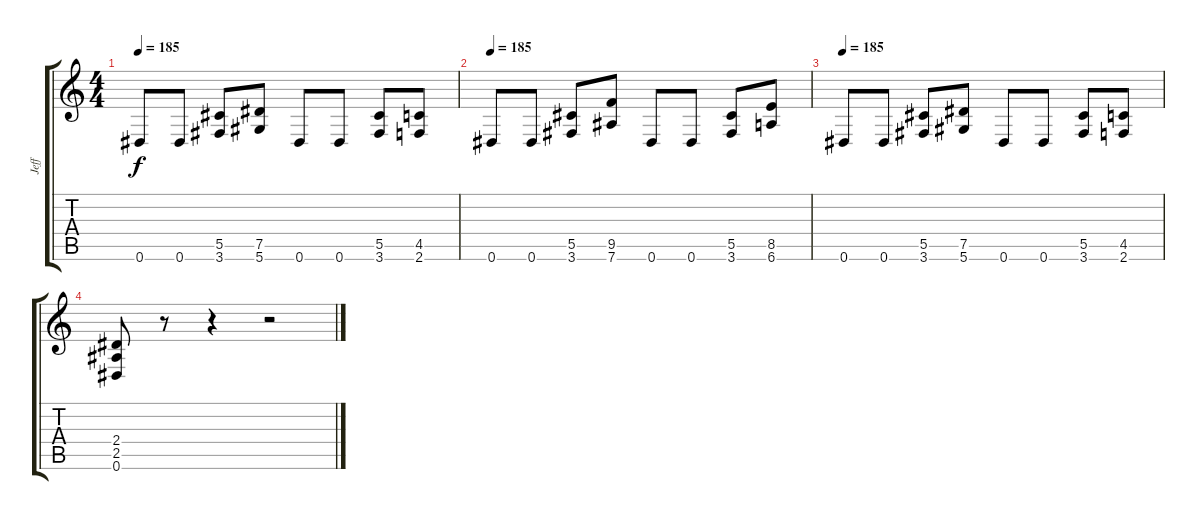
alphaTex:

\track ("Jeff" "Jeff") {instrument distortionguitar}
\staff {score tabs}
\tuning (Eb4 Bb3 Gb3 Db3 Ab2 Eb2) {hide}
\ts (4 4)
\tempo 185
\clef g2
\ks c
0.6.8{dy f} 0.6.8 (5.5 3.6).8 (7.5 5.6).8 0.6.8 0.6.8 (5.5 3.6).8 (4.5 2.6).8 |
\tempo 185
0.6.8 0.6.8 (5.5 3.6).8 (9.5 7.6).8 0.6.8 0.6.8 (5.5 3.6).8 (8.5 6.6).8 |
\tempo 185
0.6.8 0.6.8 (5.5 3.6).8 (7.5 5.6).8 0.6.8 0.6.8 (5.5 3.6).8 (4.5 2.6).8 |
(2.4 2.5 0.6).8 r.8 r.4 r.2
